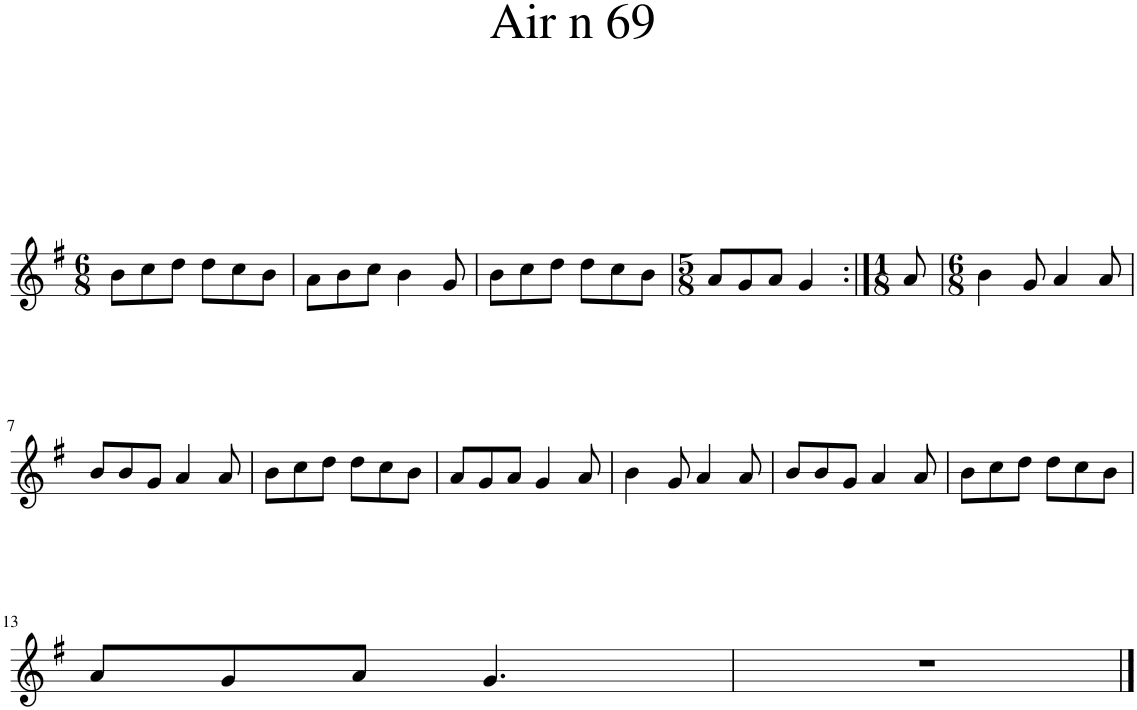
**kern
*part1
*staff1
*I"Piano
*I'Pno.
*clefG2
*k[f#]
*M6/8
=1
8b\L
8cc\
8dd\J
8dd\L
8cc\
8b\J
=2
8a\L
8b\
8cc\J
4b\
8g/
=3
8b\L
8cc\
8dd\J
8dd\L
8cc\
8b\J
=4
*M5/8
8a/L
8g/
8a/J
4g/
=5:|!
*M1/8
8a/
=6
*M6/8
4b\
8g/
4a/
8a/
!!LO:LB:g=z
=7
8b/L
8b/
8g/J
4a/
8a/
=8
8b\L
8cc\
8dd\J
8dd\L
8cc\
8b\J
=9
8a/L
8g/
8a/J
4g/
8a/
=10
4b\
8g/
4a/
8a/
=11
8b/L
8b/
8g/J
4a/
8a/
=12
8b\L
8cc\
8dd\J
8dd\L
8cc\
8b\J
!!LO:LB:g=z
=13
8a/L
8g/
8a/J
4.g/
=14
2.r
==
*-
